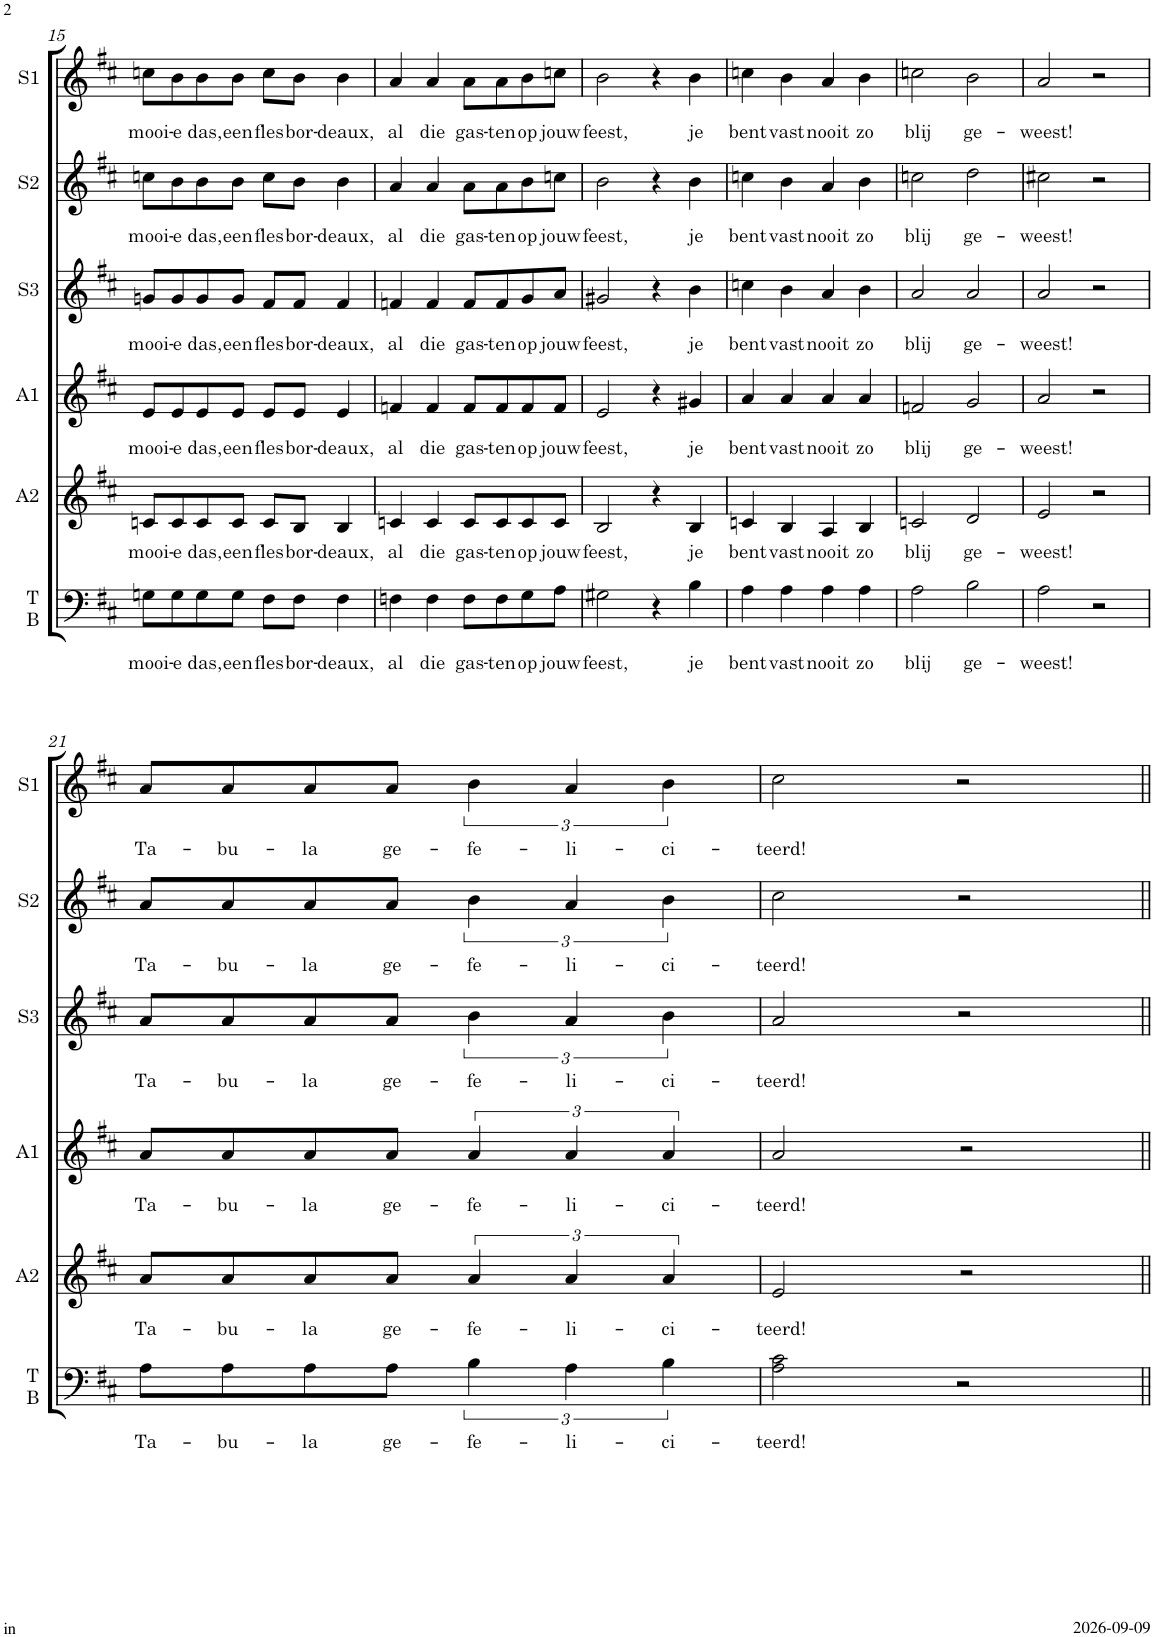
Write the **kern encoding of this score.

**kern	**text	**kern	**text	**kern	**text	**kern	**text	**kern	**text	**kern	**text
*part6	*part6	*part5	*part5	*part4	*part4	*part3	*part3	*part2	*part2	*part1	*part1
*staff6	*staff6	*staff5	*staff5	*staff4	*staff4	*staff3	*staff3	*staff2	*staff2	*staff1	*staff1
*I"T B	*	*I"A2	*	*I"A1	*	*I"S3	*	*I"S2	*	*I"S1	*
*I'T B	*	*I'A2	*	*I'A1	*	*I'S3	*	*I'S2	*	*I'S1	*
!!LO:PB:g=z
*clefF4	*	*clefG2	*	*clefG2	*	*clefG2	*	*clefG2	*	*clefG2	*
*Trd5c9	*	*Trd5c9	*	*Trd5c9	*	*Trd5c9	*	*Trd5c9	*	*Trd5c9	*
*k[f#c#]	*	*k[f#c#]	*	*k[f#c#]	*	*k[f#c#]	*	*k[f#c#]	*	*k[f#c#]	*
*M4/4	*	*M4/4	*	*M4/4	*	*M4/4	*	*M4/4	*	*M4/4	*
=15	=15	=15	=15	=15	=15	=15	=15	=15	=15	=15	=15
!	!LO:LY:b	!	!LO:LY:b	!	!LO:LY:b	!	!LO:LY:b	!	!LO:LY:b	!	!LO:LY:b
8Gn\L	mooi-	8cn/L	mooi-	8e/L	mooi-	8gn/L	mooi-	8ccn\L	mooi-	8ccn\L	mooi-
!	!LO:LY:b	!	!LO:LY:b	!	!LO:LY:b	!	!LO:LY:b	!	!LO:LY:b	!	!LO:LY:b
8G\	-e	8c/	-e	8e/	-e	8g/	-e	8b\	-e	8b\	-e
!	!LO:LY:b	!	!LO:LY:b	!	!LO:LY:b	!	!LO:LY:b	!	!LO:LY:b	!	!LO:LY:b
8G\	das,	8c/	das,	8e/	das,	8g/	das,	8b\	das,	8b\	das,
!	!LO:LY:b	!	!LO:LY:b	!	!LO:LY:b	!	!LO:LY:b	!	!LO:LY:b	!	!LO:LY:b
8G\J	een	8c/J	een	8e/J	een	8g/J	een	8b\J	een	8b\J	een
!	!LO:LY:b	!	!LO:LY:b	!	!LO:LY:b	!	!LO:LY:b	!	!LO:LY:b	!	!LO:LY:b
8F#\L	fles	8c/L	fles	8e/L	fles	8f#/L	fles	8cc\L	fles	8cc\L	fles
!	!LO:LY:b	!	!LO:LY:b	!	!LO:LY:b	!	!LO:LY:b	!	!LO:LY:b	!	!LO:LY:b
8F#\J	bor-	8B/J	bor-	8e/J	bor-	8f#/J	bor-	8b\J	bor-	8b\J	bor-
!	!LO:LY:b	!	!LO:LY:b	!	!LO:LY:b	!	!LO:LY:b	!	!LO:LY:b	!	!LO:LY:b
4F#\	-deaux,	4B/	-deaux,	4e/	-deaux,	4f#/	-deaux,	4b\	-deaux,	4b\	-deaux,
=16	=16	=16	=16	=16	=16	=16	=16	=16	=16	=16	=16
!	!LO:LY:b	!	!LO:LY:b	!	!LO:LY:b	!	!LO:LY:b	!	!LO:LY:b	!	!LO:LY:b
4Fn\	al	4cn/	al	4fn/	al	4fn/	al	4a/	al	4a/	al
!	!LO:LY:b	!	!LO:LY:b	!	!LO:LY:b	!	!LO:LY:b	!	!LO:LY:b	!	!LO:LY:b
4F\	die	4c/	die	4f/	die	4f/	die	4a/	die	4a/	die
!	!LO:LY:b	!	!LO:LY:b	!	!LO:LY:b	!	!LO:LY:b	!	!LO:LY:b	!	!LO:LY:b
8F\L	gas-	8c/L	gas-	8f/L	gas-	8f/L	gas-	8a\L	gas-	8a\L	gas-
!	!LO:LY:b	!	!LO:LY:b	!	!LO:LY:b	!	!LO:LY:b	!	!LO:LY:b	!	!LO:LY:b
8F\	-ten	8c/	-ten	8f/	-ten	8f/	-ten	8a\	-ten	8a\	-ten
!	!LO:LY:b	!	!LO:LY:b	!	!LO:LY:b	!	!LO:LY:b	!	!LO:LY:b	!	!LO:LY:b
8G\	op	8c/	op	8f/	op	8g/	op	8b\	op	8b\	op
!	!LO:LY:b	!	!LO:LY:b	!	!LO:LY:b	!	!LO:LY:b	!	!LO:LY:b	!	!LO:LY:b
8A\J	jouw	8c/J	jouw	8f/J	jouw	8a/J	jouw	8ccn\J	jouw	8ccn\J	jouw
=17	=17	=17	=17	=17	=17	=17	=17	=17	=17	=17	=17
!	!LO:LY:b	!	!LO:LY:b	!	!LO:LY:b	!	!LO:LY:b	!	!LO:LY:b	!	!LO:LY:b
2G#X\	feest,	2B/	feest,	2e/	feest,	2g#X/	feest,	2b\	feest,	2b\	feest,
4r	.	4r	.	4r	.	4r	.	4r	.	4r	.
!	!LO:LY:b	!	!LO:LY:b	!	!LO:LY:b	!	!LO:LY:b	!	!LO:LY:b	!	!LO:LY:b
4B\	je	4B/	je	4g#X/	je	4b\	je	4b\	je	4b\	je
=18	=18	=18	=18	=18	=18	=18	=18	=18	=18	=18	=18
!	!LO:LY:b	!	!LO:LY:b	!	!LO:LY:b	!	!LO:LY:b	!	!LO:LY:b	!	!LO:LY:b
4A\	bent	4cn/	bent	4a/	bent	4ccn\	bent	4ccn\	bent	4ccn\	bent
!	!LO:LY:b	!	!LO:LY:b	!	!LO:LY:b	!	!LO:LY:b	!	!LO:LY:b	!	!LO:LY:b
4A\	vast	4B/	vast	4a/	vast	4b\	vast	4b\	vast	4b\	vast
!	!LO:LY:b	!	!LO:LY:b	!	!LO:LY:b	!	!LO:LY:b	!	!LO:LY:b	!	!LO:LY:b
4A\	nooit	4A/	nooit	4a/	nooit	4a/	nooit	4a/	nooit	4a/	nooit
!	!LO:LY:b	!	!LO:LY:b	!	!LO:LY:b	!	!LO:LY:b	!	!LO:LY:b	!	!LO:LY:b
4A\	zo	4B/	zo	4a/	zo	4b\	zo	4b\	zo	4b\	zo
=19	=19	=19	=19	=19	=19	=19	=19	=19	=19	=19	=19
!	!LO:LY:b	!	!LO:LY:b	!	!LO:LY:b	!	!LO:LY:b	!	!LO:LY:b	!	!LO:LY:b
2A\	blij	2cn/	blij	2fn/	blij	2a/	blij	2ccn\	blij	2ccn\	blij
!	!LO:LY:b	!	!LO:LY:b	!	!LO:LY:b	!	!LO:LY:b	!	!LO:LY:b	!	!LO:LY:b
2B\	ge-	2d/	ge-	2g/	ge-	2a/	ge-	2dd\	ge-	2b\	ge-
=20	=20	=20	=20	=20	=20	=20	=20	=20	=20	=20	=20
!	!LO:LY:b	!	!LO:LY:b	!	!LO:LY:b	!	!LO:LY:b	!	!LO:LY:b	!	!LO:LY:b
2A\	-weest!	2e/	-weest!	2a/	-weest!	2a/	-weest!	2cc#X\	-weest!	2a/	-weest!
2r	.	2r	.	2r	.	2r	.	2r	.	2r	.
!!LO:LB:g=z
=21	=21	=21	=21	=21	=21	=21	=21	=21	=21	=21	=21
!	!LO:LY:b	!	!LO:LY:b	!	!LO:LY:b	!	!LO:LY:b	!	!LO:LY:b	!	!LO:LY:b
8A\L	Ta-	8a/L	Ta-	8a/L	Ta-	8a/L	Ta-	8a/L	Ta-	8a/L	Ta-
!	!LO:LY:b	!	!LO:LY:b	!	!LO:LY:b	!	!LO:LY:b	!	!LO:LY:b	!	!LO:LY:b
8A\	-bu-	8a/	-bu-	8a/	-bu-	8a/	-bu-	8a/	-bu-	8a/	-bu-
!	!LO:LY:b	!	!LO:LY:b	!	!LO:LY:b	!	!LO:LY:b	!	!LO:LY:b	!	!LO:LY:b
8A\	-la	8a/	-la	8a/	-la	8a/	-la	8a/	-la	8a/	-la
!	!LO:LY:b	!	!LO:LY:b	!	!LO:LY:b	!	!LO:LY:b	!	!LO:LY:b	!	!LO:LY:b
8A\J	ge-	8a/J	ge-	8a/J	ge-	8a/J	ge-	8a/J	ge-	8a/J	ge-
!	!LO:LY:b	!	!LO:LY:b	!	!LO:LY:b	!	!LO:LY:b	!	!LO:LY:b	!	!LO:LY:b
6B\	-fe-	6a/	-fe-	6a/	-fe-	6b\	-fe-	6b\	-fe-	6b\	-fe-
!	!LO:LY:b	!	!LO:LY:b	!	!LO:LY:b	!	!LO:LY:b	!	!LO:LY:b	!	!LO:LY:b
6A\	-li-	6a/	-li-	6a/	-li-	6a/	-li-	6a/	-li-	6a/	-li-
!	!LO:LY:b	!	!LO:LY:b	!	!LO:LY:b	!	!LO:LY:b	!	!LO:LY:b	!	!LO:LY:b
6B\	-ci-	6a/	-ci-	6a/	-ci-	6b\	-ci-	6b\	-ci-	6b\	-ci-
=22	=22	=22	=22	=22	=22	=22	=22	=22	=22	=22	=22
!	!LO:LY:b	!	!LO:LY:b	!	!LO:LY:b	!	!LO:LY:b	!	!LO:LY:b	!	!LO:LY:b
2A\ 2c#\	-teerd!	2e/	-teerd!	2a/	-teerd!	2a/	-teerd!	2cc#\	-teerd!	2cc#\	-teerd!
2r	.	2r	.	2r	.	2r	.	2r	.	2r	.
=||	=||	=||	=||	=||	=||	=||	=||	=||	=||	=||	=||
*-	*-	*-	*-	*-	*-	*-	*-	*-	*-	*-	*-
